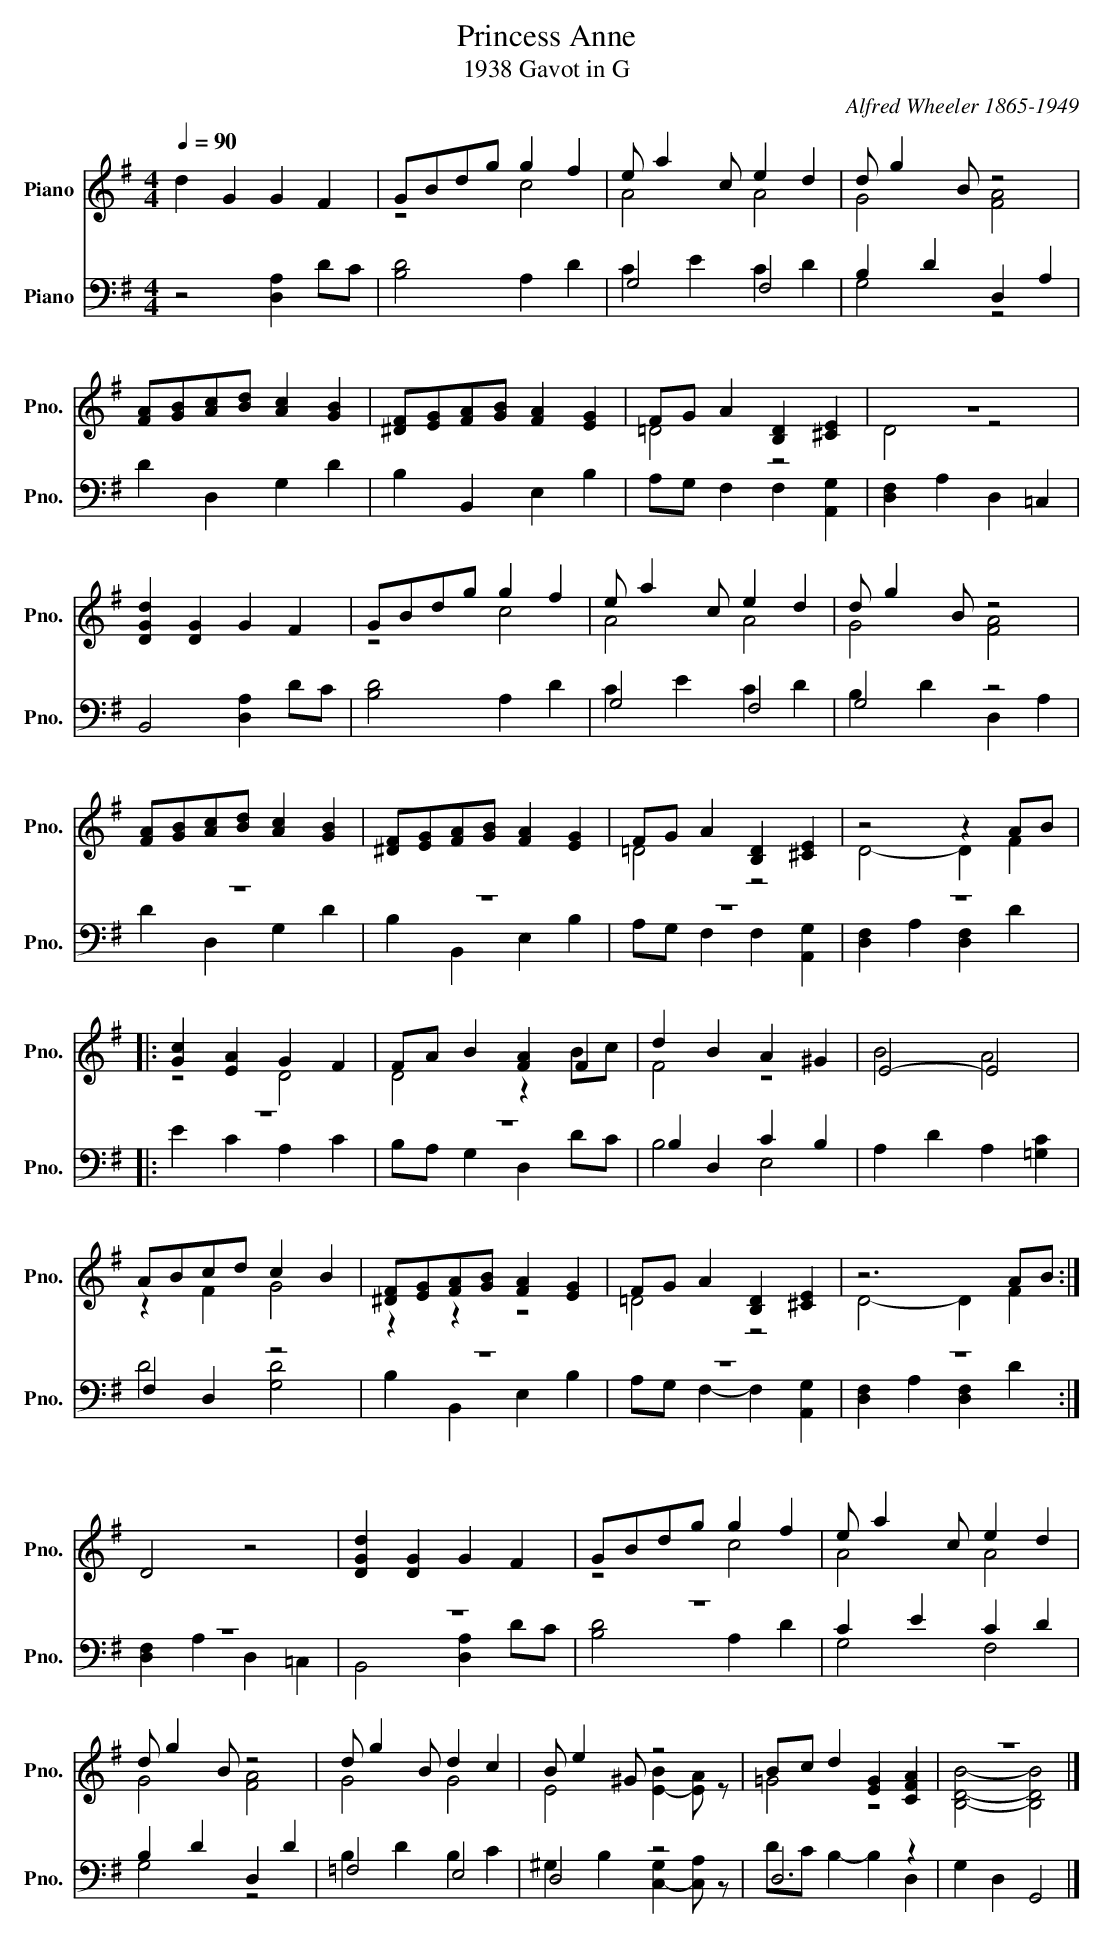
X:1
T:Princess Anne
T:1938 Gavot in G
C:Alfred Wheeler 1865-1949
%%score ( 1 2 ) ( 3 4 )
L:1/4
Q:1/4=90
M:4/4
K:G
V:1 treble nm="Piano" snm="Pno."
V:2 treble
V:3 bass nm="Piano" snm="Pno."
V:4 bass
V:1
d G G F | G/B/d/g/ g f | e/ a c/ e d | d/ g B/ z2 |$ [FA]/[GB]/[Ac]/[Bd]/ [Ac] [GB] |
[^DF]/[EG]/[FA]/[GB]/ [FA] [EG] | F/G/ A [B,D] [^CE] | z4 |$ [DGd] [DG] G F | G/B/d/g/ g f |
e/ a c/ e d | d/ g B/ z2 |$ [FA]/[GB]/[Ac]/[Bd]/ [Ac] [GB] | [^DF]/[EG]/[FA]/[GB]/ [FA] [EG] |
F/G/ A [B,D] [^CE] | z2 z A/B/ |:$ [Gc] [EA] G F | F/A/ B [FA] F | d B A ^G | E2- E2 |$
A/B/c/d/ c B | [^DF]/[EG]/[FA]/[GB]/ [FA] [EG] | F/G/ A [B,D] [^CE] | z3 A/B/ :|$ D2 z2 |
[DGd] [DG] G F | G/B/d/g/ g f | e/ a c/ e d |$ d/ g B/ z2 | d/ g B/ d c | B/ e ^G/ z2 |
B/c/ d [EG] [CFA] | z4 |]
V:2
x4 | z2 c2 | A2 A2 | G2 [FA]2 |$ x4 | x4 | =D2 z2 | D2 z2 |$ x4 | z2 c2 | A2 A2 | G2 [FA]2 |$ x4 |
x4 | =D2 z2 | D2- D F |:$ z2 D2 | D2 z B/c/ | F2 z2 | B2 A2 |$ z F G2 | z z z2 | =D2 z2 |
D2- D F :|$ x4 | x4 | z2 c2 | A2 A2 |$ G2 [FA]2 | G2 G2 | E2 [E-B] [EA]/ z/ | =G2 z2 |
[B,DB]2- [B,DB]2 |]
V:3
z2 [D,A,] D/C/ | [B,D]2 A, D | G,2 F,2 | B, D D, A, |$ D D, G, D | B, B,, E, B, |
A,/G,/ F, F, [A,,G,] | [D,F,] A, D, =C, |$ B,,2 [D,A,] D/C/ | [B,D]2 A, D | G,2 F,2 | G,2 z2 |$
z4 | z4 | z4 | z4 |:$ z4 | z4 | B, D, C B, | A, D A, [=G,C] |$ F, D, z2 | z4 | z4 | z4 :|$ z4 |
z4 | z4 | C E C D |$ B, D D, D | =F,2 E,2 | D,2 z2 | D,3 z | G, D, G,,2 |]
V:4
x4 | x4 | C E C D | G,2 z2 |$ x4 | x4 | x4 | x4 |$ x4 | x4 | C E C D | B, D D, A, |$ D D, G, D |
B, B,, E, B, | A,/G,/ F, F, [A,,G,] | [D,F,] A, [D,F,] D |:$ E C A, C | B,/A,/ G, D, D/C/ |
B,2 E,2 | x4 |$ D2 [G,D]2 | B, B,, E, B, | A,/G,/ F,- F, [A,,G,] | [D,F,] A, [D,F,] D :|$
[D,F,] A, D, =C, | B,,2 [D,A,] D/C/ | [B,D]2 A, D | G,2 F,2 |$ G,2 z2 | B, D B, C |
^G, B, [C,-G,] [C,A,]/ z/ | D/C/ B,- B, D, | x4 |]
